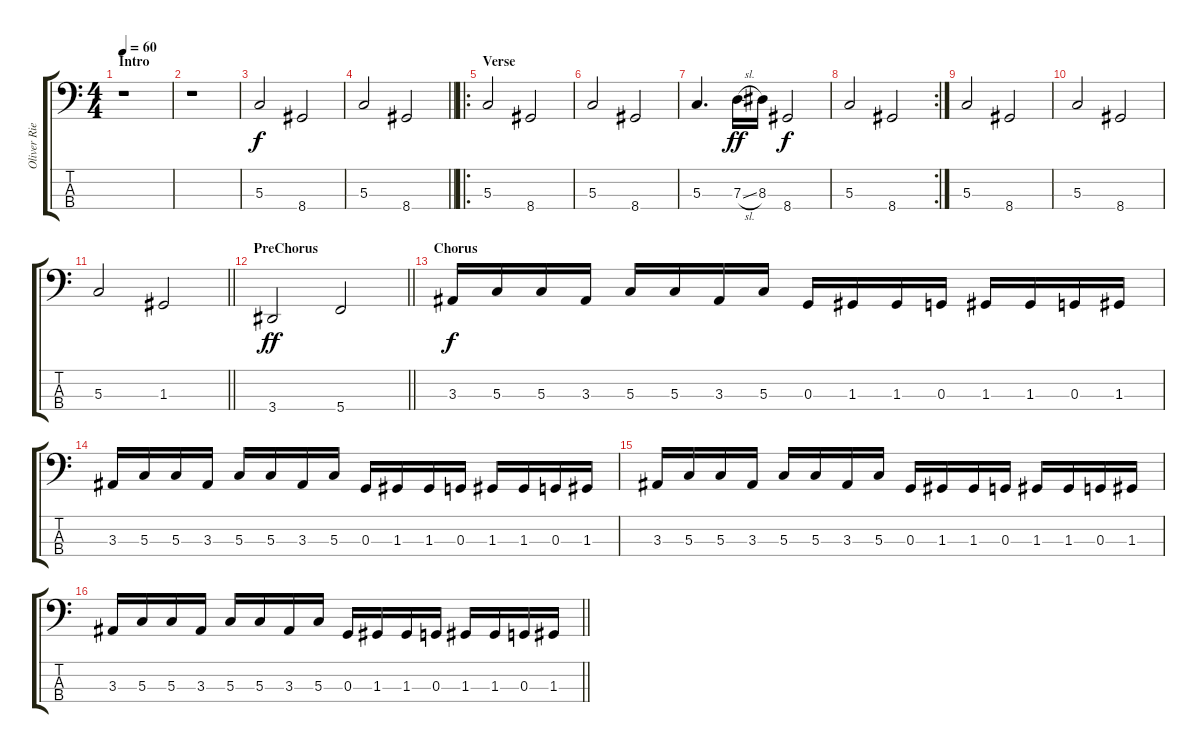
\track ("Oliver Riedel" "Oliver Rie") {instrument electricbassfinger}
\staff {score tabs}
\tuning (F2 C2 G1 C1) {hide}
\ts (4 4)
\section ("" "Intro")
\tempo 60
\clef f4
\ks c
r.1{dy f instrument electricbassfinger} |
r.1 |
5.3.2 8.4.2 |
\barLineRight lightlight
5.3.2 8.4.2 |
\ro
\section ("" "Verse")
5.3.2 8.4.2 |
5.3.2 8.4.2 |
5.3.4{d} 7.3{sl}.16{dy ff} 8.3.16 8.4.2{dy f} |
\rc 2
5.3.2 8.4.2 |
5.3.2 8.4.2 |
5.3.2 8.4.2 |
\barLineRight lightlight
5.3.2 1.3.2 |
\section ("" "PreChorus")
\barLineRight lightlight
3.4.2{dy ff} 5.4.2 |
\section ("" "Chorus")
3.3.16{dy f} 5.3.16 5.3.16 3.3.16 5.3.16 5.3.16 3.3.16 5.3.16 0.3.16 1.3.16 1.3.16 0.3.16 1.3.16 1.3.16 0.3.16 1.3.16 |
3.3.16 5.3.16 5.3.16 3.3.16 5.3.16 5.3.16 3.3.16 5.3.16 0.3.16 1.3.16 1.3.16 0.3.16 1.3.16 1.3.16 0.3.16 1.3.16 |
3.3.16 5.3.16 5.3.16 3.3.16 5.3.16 5.3.16 3.3.16 5.3.16 0.3.16 1.3.16 1.3.16 0.3.16 1.3.16 1.3.16 0.3.16 1.3.16 |
\barLineRight lightlight
3.3.16 5.3.16 5.3.16 3.3.16 5.3.16 5.3.16 3.3.16 5.3.16 0.3.16 1.3.16 1.3.16 0.3.16 1.3.16 1.3.16 0.3.16 1.3.16
